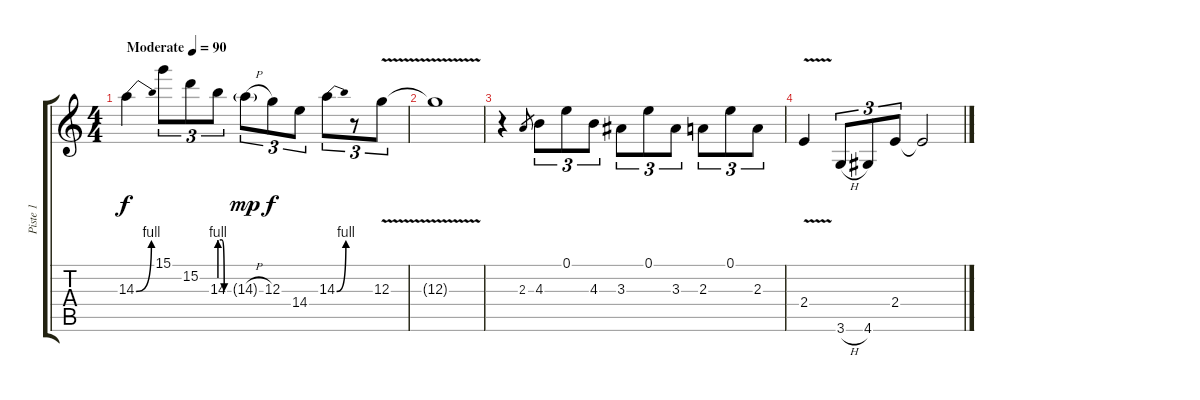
\track ("Piste 1" "Piste 1") {instrument acousticguitarsteel}
\staff {score tabs}
\tuning (E4 B3 G3 D3 A2 E2) {hide}
\ts (4 4)
\tempo (90 "Moderate")
\clef g2
\ks c
14.3{be (bend 0 0 60 4)}.4{dy f instrument acousticguitarsteel} 15.1.8{tu (3 2)} 15.2.8{tu (3 2)} 14.3{be (custom 0 4 15 4 30 0 60 0)}.8{tu (3 2)} 14.3{h g}.8{tu (3 2) dy mp} 12.3.8{tu (3 2) dy f} 14.4.8{tu (3 2)} 14.3{be (bend 0 0 60 4)}.8{tu (3 2)} r.8{tu (3 2)} 12.3{v}.8{tu (3 2)} |
12.3{t}.1 |
r.4 2.3.8{gr} 4.3.8{tu (3 2)} 0.1.8{tu (3 2)} 4.3.8{tu (3 2)} 3.3.8{tu (3 2)} 0.1.8{tu (3 2)} 3.3.8{tu (3 2)} 2.3.8{tu (3 2)} 0.1.8{tu (3 2)} 2.3.8{tu (3 2)} |
2.4{v}.4 3.6{h}.8{tu (3 2)} 4.6.8{tu (3 2)} 2.4.8{tu (3 2)} 2.4{t}.2
